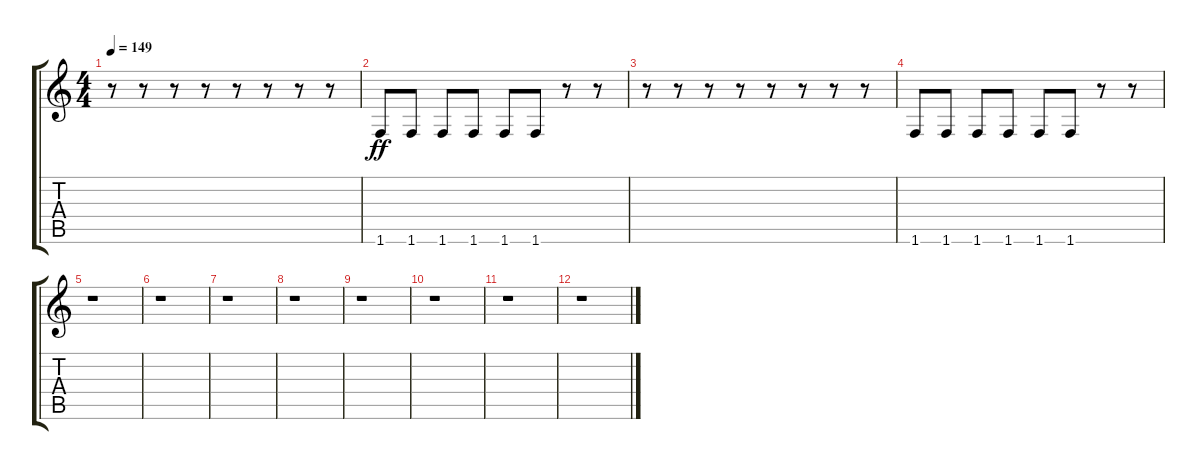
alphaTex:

\track "" {instrument electricbasspick}
\staff {score tabs}
\tuning (E4 B3 G3 D3 A2 E2) {hide}
\ts (4 4)
\tempo 149
\clef g2
\ks c
r.8{dy ff} r.8 r.8 r.8 r.8 r.8 r.8 r.8 |
1.6.8 1.6.8 1.6.8 1.6.8 1.6.8 1.6.8 r.8 r.8 |
r.8 r.8 r.8 r.8 r.8 r.8 r.8 r.8 |
1.6.8 1.6.8 1.6.8 1.6.8 1.6.8 1.6.8 r.8 r.8 |
r.1 |
r.1 |
r.1 |
r.1 |
r.1 |
r.1 |
r.1 |
r.1
